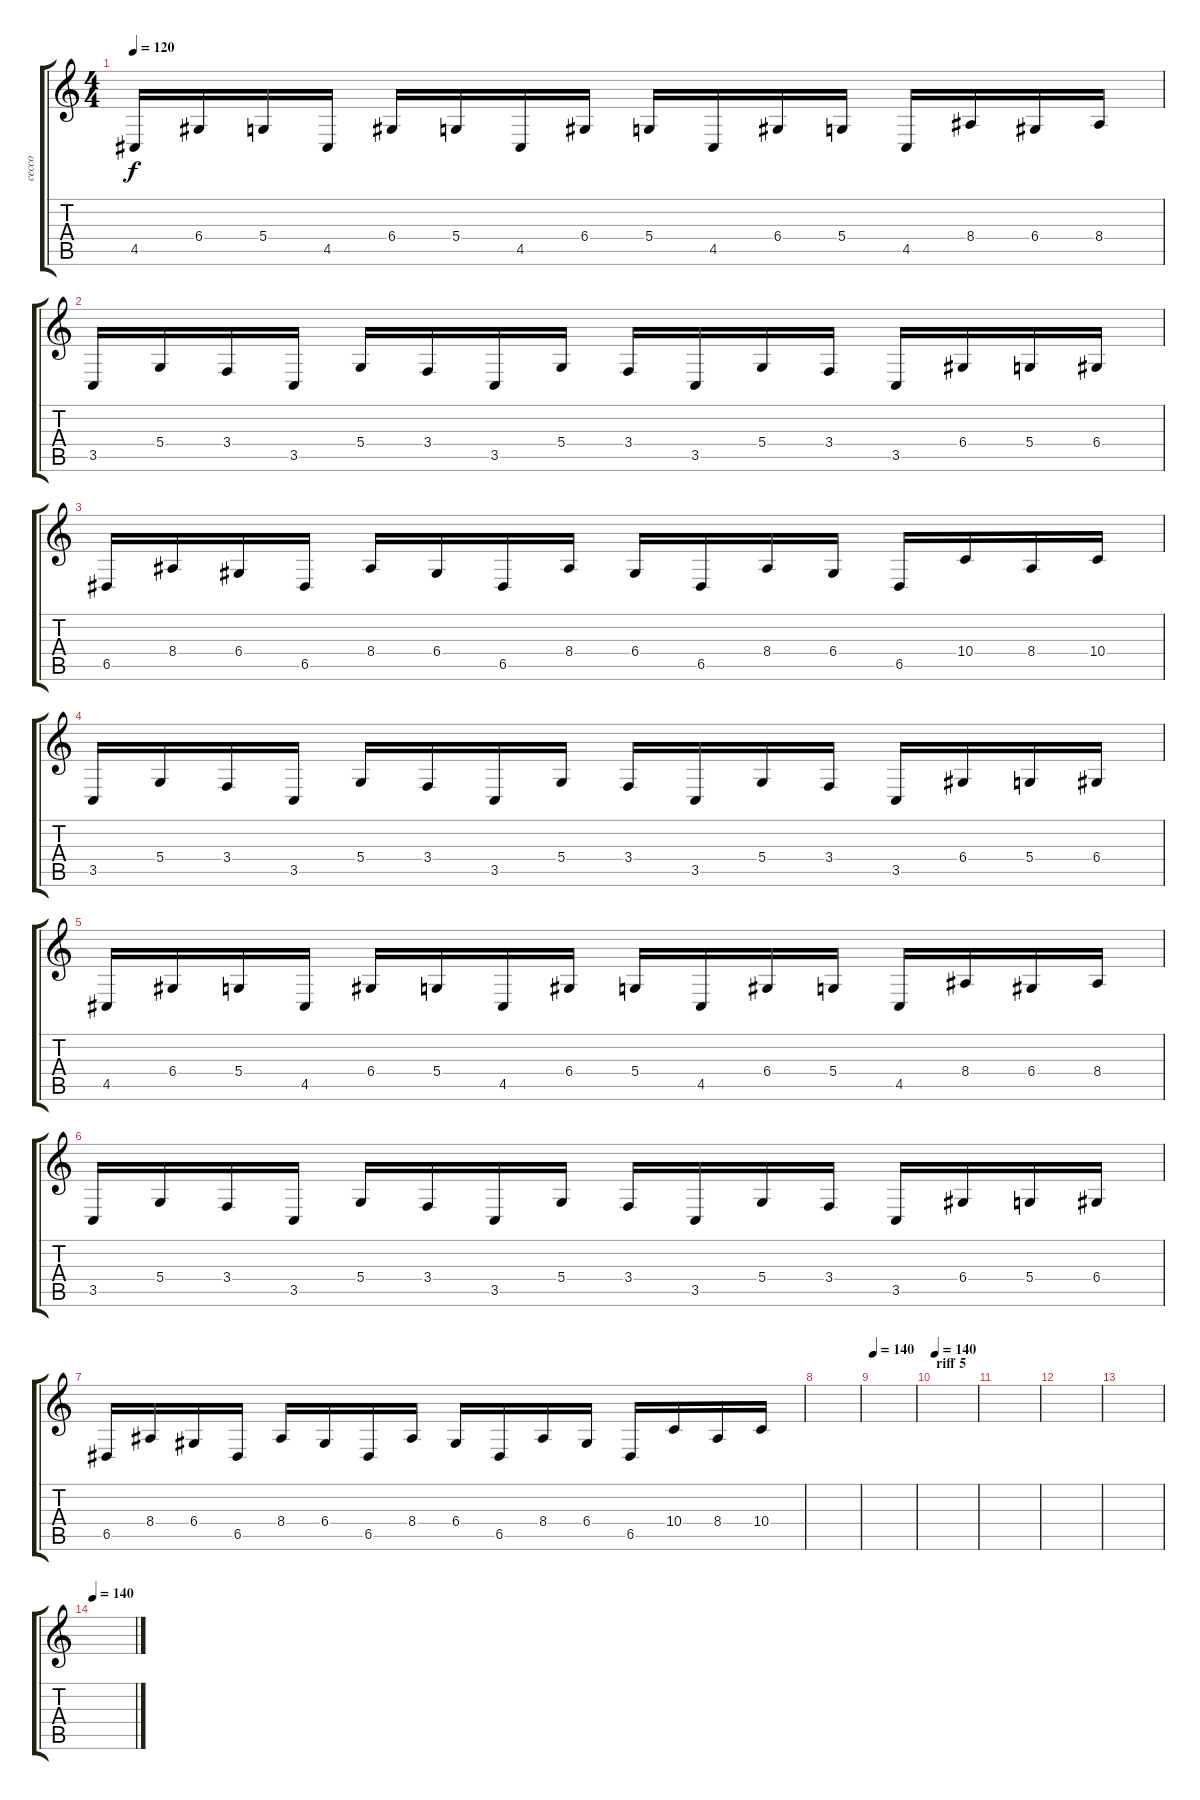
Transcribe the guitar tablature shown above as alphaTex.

\track ("cecco" "cecco") {instrument acousticgrandpiano}
\staff {score tabs}
\tuning (E4 B3 G3 D3 A2 E2) {hide}
\ts (4 4)
\tempo 120
\clef g2
\ks c
4.5.16{dy f} 6.4.16 5.4.16 4.5.16 6.4.16 5.4.16 4.5.16 6.4.16 5.4.16 4.5.16 6.4.16 5.4.16 4.5.16 8.4.16 6.4.16 8.4.16 |
3.5.16 5.4.16 3.4.16 3.5.16 5.4.16 3.4.16 3.5.16 5.4.16 3.4.16 3.5.16 5.4.16 3.4.16 3.5.16 6.4.16 5.4.16 6.4.16 |
6.5.16 8.4.16 6.4.16 6.5.16 8.4.16 6.4.16 6.5.16 8.4.16 6.4.16 6.5.16 8.4.16 6.4.16 6.5.16 10.4.16 8.4.16 10.4.16 |
3.5.16 5.4.16 3.4.16 3.5.16 5.4.16 3.4.16 3.5.16 5.4.16 3.4.16 3.5.16 5.4.16 3.4.16 3.5.16 6.4.16 5.4.16 6.4.16 |
4.5.16 6.4.16 5.4.16 4.5.16 6.4.16 5.4.16 4.5.16 6.4.16 5.4.16 4.5.16 6.4.16 5.4.16 4.5.16 8.4.16 6.4.16 8.4.16 |
3.5.16 5.4.16 3.4.16 3.5.16 5.4.16 3.4.16 3.5.16 5.4.16 3.4.16 3.5.16 5.4.16 3.4.16 3.5.16 6.4.16 5.4.16 6.4.16 |
6.5.16 8.4.16 6.4.16 6.5.16 8.4.16 6.4.16 6.5.16 8.4.16 6.4.16 6.5.16 8.4.16 6.4.16 6.5.16 10.4.16 8.4.16 10.4.16 |
|
\tempo 140
|
\section ("" "riff 5 ")
\tempo 140
|
|
|
|
\tempo 140
